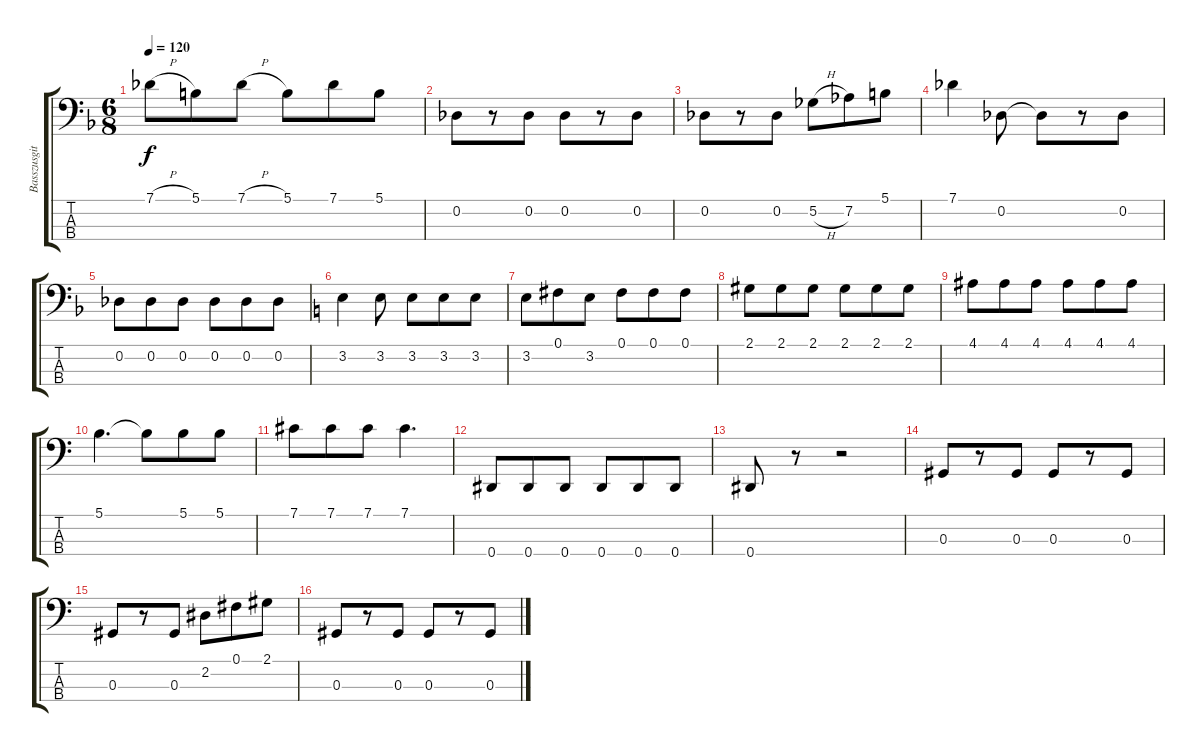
\track ("Basszusgitár (Yngwie Malmsteen)" "Basszusgit") {instrument electricbassfinger}
\staff {score tabs}
\tuning (Gb2 Db2 Ab1 Eb1) {hide}
\ts (6 8)
\tempo 120
\clef f4
\ks f
7.1{h}.8{dy f} 5.1.8 7.1{h}.8 5.1.8 7.1.8 5.1.8 |
0.2.8 r.8 0.2.8 0.2.8 r.8 0.2.8 |
0.2.8 r.8 0.2.8 5.2{h}.8 7.2.8 5.1.8 |
7.1.4 0.2.8 0.2{t}.8 r.8 0.2.8 |
0.2.8 0.2.8 0.2.8 0.2.8 0.2.8 0.2.8 |
\ks c
3.2.4 3.2.8 3.2.8 3.2.8 3.2.8 |
3.2.8 0.1.8 3.2.8 0.1.8 0.1.8 0.1.8 |
2.1.8 2.1.8 2.1.8 2.1.8 2.1.8 2.1.8 |
4.1.8 4.1.8 4.1.8 4.1.8 4.1.8 4.1.8 |
5.1.4{d} 5.1{t}.8 5.1.8 5.1.8 |
7.1.8 7.1.8 7.1.8 7.1.4{d} |
0.4.8 0.4.8 0.4.8 0.4.8 0.4.8 0.4.8 |
0.4.8 r.8 r.2 |
0.3.8 r.8 0.3.8 0.3.8 r.8 0.3.8 |
0.3.8 r.8 0.3.8 2.2.8 0.1.8 2.1.8 |
0.3.8 r.8 0.3.8 0.3.8 r.8 0.3.8
